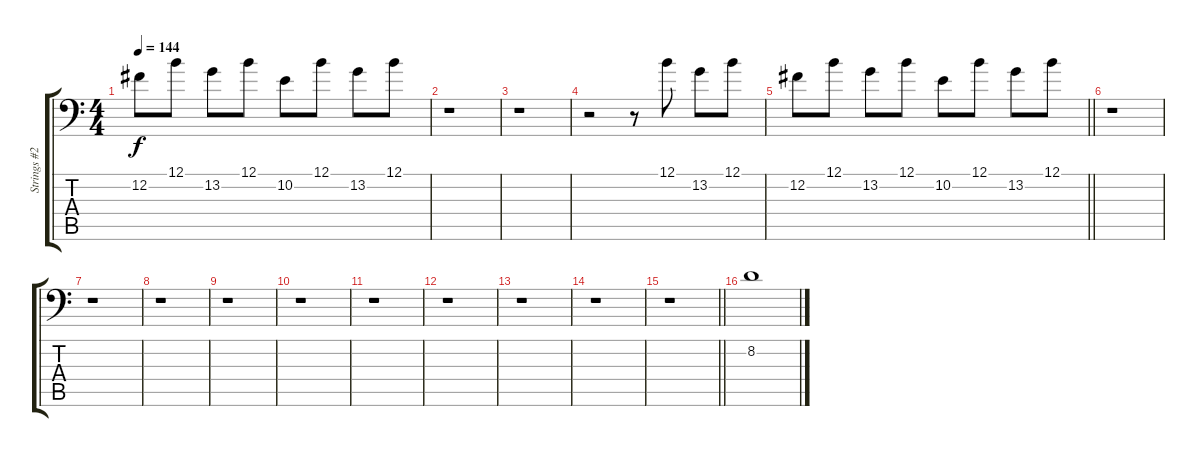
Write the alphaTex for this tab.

\track ("Strings #2" "Strings #2") {instrument violin}
\staff {score tabs}
\tuning (B3 Gb3 D3 A2 E2 A1) {hide}
\ts (4 4)
\tempo 144
\clef f4
\ks c
12.2.8{dy f} 12.1.8 13.2.8 12.1.8 10.2.8 12.1.8 13.2.8 12.1.8 |
r.1 |
r.1 |
r.2 r.8 12.1.8 13.2.8 12.1.8 |
\barLineRight lightlight
12.2.8 12.1.8 13.2.8 12.1.8 10.2.8 12.1.8 13.2.8 12.1.8 |
r.1 |
r.1 |
r.1 |
r.1 |
r.1 |
r.1 |
r.1 |
r.1 |
r.1 |
\barLineRight lightlight
r.1 |
8.2.1{volume 10}
